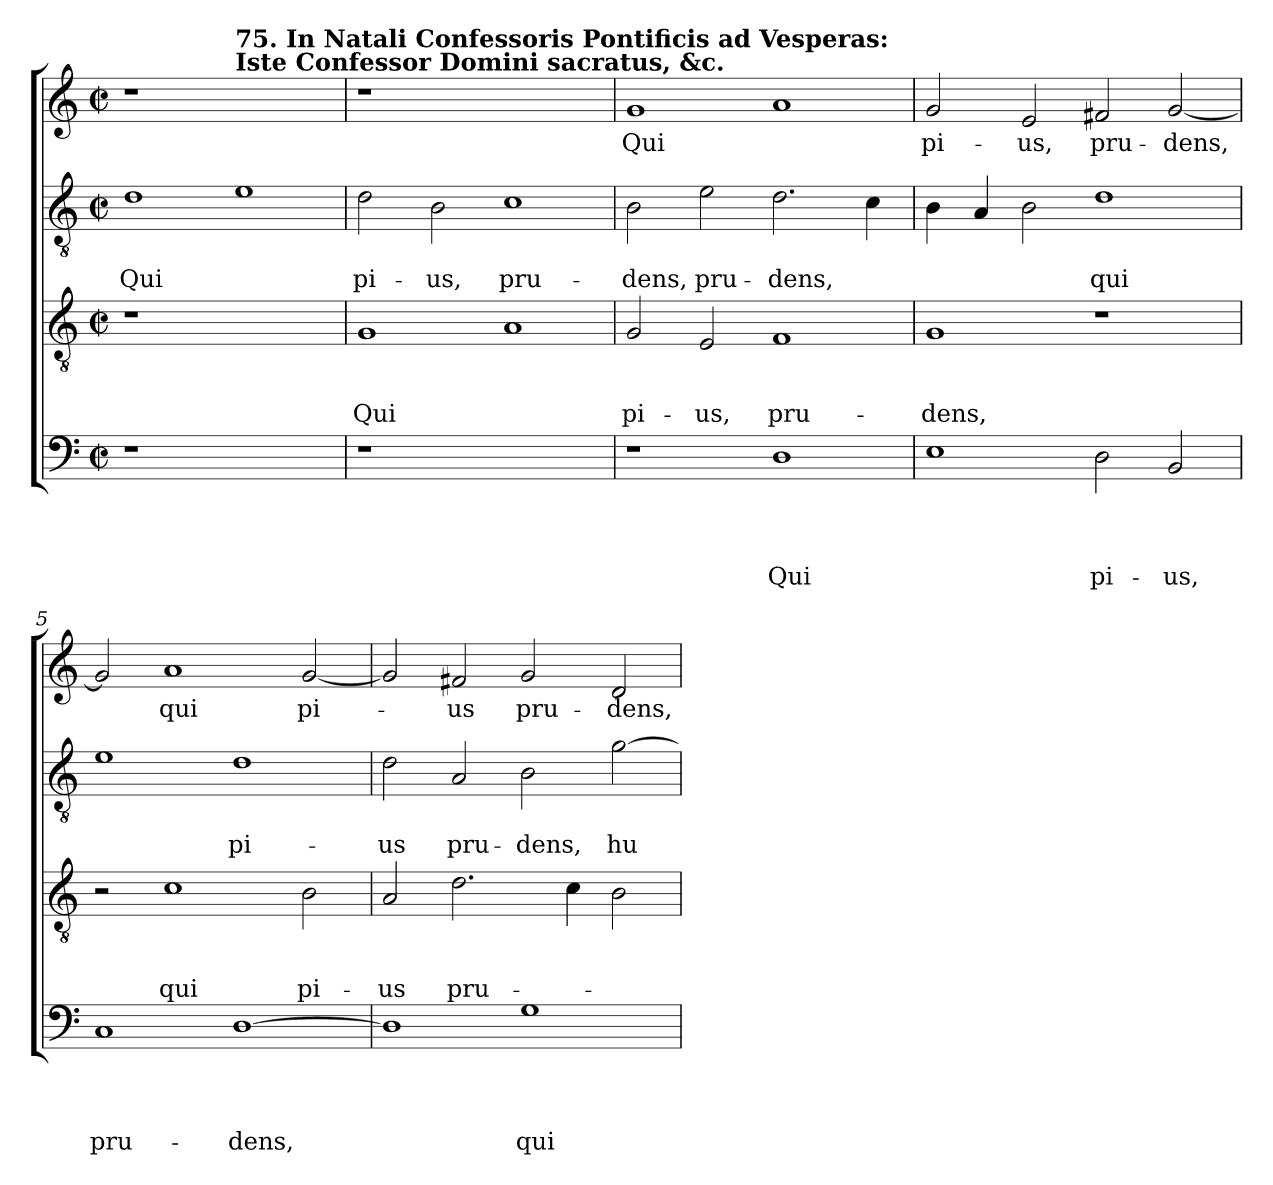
**kern	**text	**text	**text	**text	**kern	**text	**text	**text	**kern	**text	**text	**kern	**text
*part4	*part4	*part4	*part4	*part4	*part3	*part3	*part3	*part3	*part2	*part2	*part2	*part1	*part1
*staff4	*staff4	*staff4	*staff4	*staff4	*staff3	*staff3	*staff3	*staff3	*staff2	*staff2	*staff2	*staff1	*staff1
*clefF4	*	*	*	*	*clefGv2	*	*	*	*clefGv2	*	*	*clefG2	*
*k[]	*	*	*	*	*k[]	*	*	*	*k[]	*	*	*k[]	*
*C:	*	*	*	*	*C:	*	*	*	*C:	*	*	*C:	*
*M2/2	*	*	*	*	*M2/2	*	*	*	*M2/2	*	*	*M2/2	*
*met(c|)	*	*	*	*	*met(c|)	*	*	*	*met(c|)	*	*	*met(c|)	*
=1	=1	=1	=1	=1	=1	=1	=1	=1	=1	=1	=1	=1	=1
!	!	!	!	!	!	!	!	!	!	!	!LO:LY:b	!	!
1r	.	.	.	.	1r	.	.	.	1d	.	Qui	1r	.
!	!	!	!	!	!	!	!	!	!	!	!	!LO:TX:a:B:t=75. In Natali Confessoris Pontificis ad Vesperas&colon; \nIste Confessor Domini sacratus, &c.	!
1ryy	.	.	.	.	1ryy	.	.	.	1e	.	.	1ryy	.
=2	=2	=2	=2	=2	=2	=2	=2	=2	=2	=2	=2	=2	=2
!	!	!	!	!	!	!	!	!LO:LY:b	!	!	!LO:LY:b	!	!
1r	.	.	.	.	1G	.	.	Qui	2d\	.	pi-	1r	.
!	!	!	!	!	!	!	!	!	!	!	!LO:LY:b	!	!
.	.	.	.	.	.	.	.	.	2B\	.	-us,	.	.
!	!	!	!	!	!	!	!	!	!	!	!LO:LY:b	!	!
1ryy	.	.	.	.	1A	.	.	.	1c	.	pru-	1ryy	.
=3	=3	=3	=3	=3	=3	=3	=3	=3	=3	=3	=3	=3	=3
!	!	!	!	!	!	!	!	!LO:LY:b	!	!	!LO:LY:b	!	!LO:LY:b
1r	.	.	.	.	2G/	.	.	pi-	2B\	.	-dens,	1g	Qui
!	!	!	!	!	!	!	!	!LO:LY:b	!	!	!LO:LY:b	!	!
.	.	.	.	.	2E/	.	.	-us,	2e\	.	pru-	.	.
!	!	!	!	!LO:LY:b	!	!	!	!LO:LY:b	!	!	!LO:LY:b	!	!
1D	.	.	.	Qui	1F	.	.	pru-	2.d\	.	-dens,	1a	.
.	.	.	.	.	.	.	.	.	4c\	.	.	.	.
=4	=4	=4	=4	=4	=4	=4	=4	=4	=4	=4	=4	=4	=4
!	!	!	!	!	!	!	!	!LO:LY:b	!	!	!	!	!LO:LY:b
1E	.	.	.	.	1G	.	.	-dens,	4B\	.	.	2g/	pi-
.	.	.	.	.	.	.	.	.	4A/	.	.	.	.
!	!	!	!	!	!	!	!	!	!	!	!	!	!LO:LY:b
.	.	.	.	.	.	.	.	.	2B\	.	.	2e/	-us,
!	!	!	!	!LO:LY:b	!	!	!	!	!	!	!LO:LY:b	!	!LO:LY:b
2D\	.	.	.	pi-	1r	.	.	.	1d	.	qui	2f#X/	pru-
!	!	!	!	!LO:LY:b	!	!	!	!	!	!	!	!	!LO:LY:b
2BB/	.	.	.	-us,	.	.	.	.	.	.	.	[2g/	-dens,
=5	=5	=5	=5	=5	=5	=5	=5	=5	=5	=5	=5	=5	=5
!	!	!	!	!LO:LY:b	!	!	!	!	!	!	!	!	!
1C	.	.	.	pru-	2r	.	.	.	1e	.	.	2g/]	.
!	!	!	!	!	!	!	!	!LO:LY:b	!	!	!	!	!LO:LY:b
.	.	.	.	.	1c	.	.	qui	.	.	.	1a	qui
!	!	!	!	!LO:LY:b	!	!	!	!	!	!	!LO:LY:b	!	!
[1D	.	.	.	-dens,	.	.	.	.	1d	.	pi-	.	.
!	!	!	!	!	!	!	!	!LO:LY:b	!	!	!	!	!LO:LY:b
.	.	.	.	.	2B\	.	.	pi-	.	.	.	[2g/	pi-
=6	=6	=6	=6	=6	=6	=6	=6	=6	=6	=6	=6	=6	=6
!	!	!	!	!	!	!	!	!LO:LY:b	!	!	!LO:LY:b	!	!
1D]	.	.	.	.	2A/	.	.	-us	2d\	.	-us	2g/]	.
!	!	!	!	!	!	!	!	!LO:LY:b	!	!	!LO:LY:b	!	!LO:LY:b
.	.	.	.	.	2.d\	.	.	pru-	2A/	.	pru-	2f#X/	-us
!	!	!	!	!LO:LY:b	!	!	!	!	!	!	!LO:LY:b	!	!LO:LY:b
1G	.	.	.	qui	.	.	.	.	2B\	.	-dens,	2g/	pru-
.	.	.	.	.	4c\	.	.	.	.	.	.	.	.
!	!	!	!	!	!	!	!	!	!	!	!LO:LY:b	!	!LO:LY:b
.	.	.	.	.	2B\	.	.	.	[2g\	.	hu-	2d/	-dens,
=	=	=	=	=	=	=	=	=	=	=	=	=	=
*-	*-	*-	*-	*-	*-	*-	*-	*-	*-	*-	*-	*-	*-
